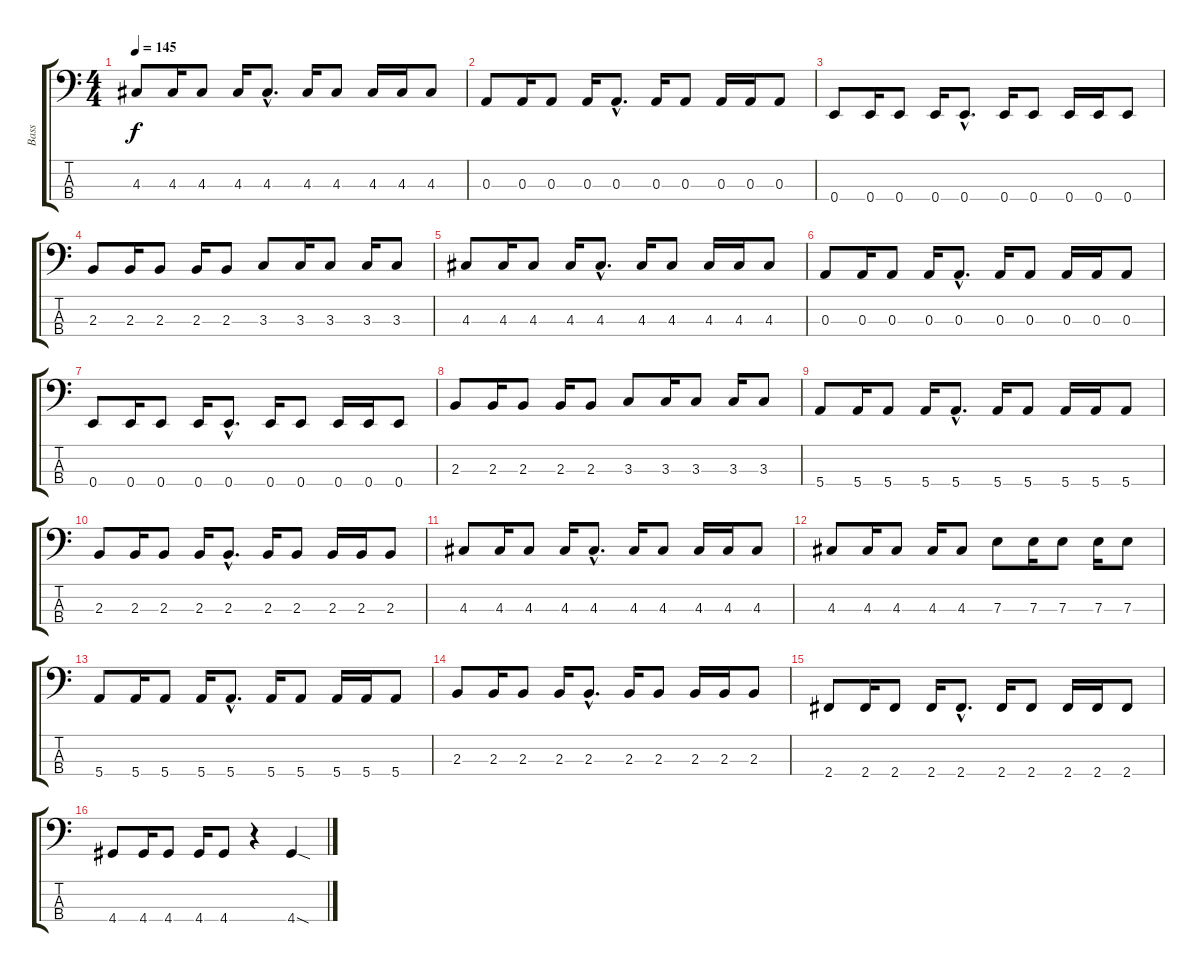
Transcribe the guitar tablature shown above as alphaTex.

\track ("Bass" "Bass") {instrument electricbasspick}
\staff {score tabs}
\tuning (G2 D2 A1 E1) {hide}
\ts (4 4)
\tempo 145
\clef f4
\ks c
4.3.8{dy f} 4.3.16 4.3.8 4.3.16 4.3{hac}.8{d} 4.3.16 4.3.8 4.3.16 4.3.16 4.3.8 |
0.3.8 0.3.16 0.3.8 0.3.16 0.3{hac}.8{d} 0.3.16 0.3.8 0.3.16 0.3.16 0.3.8 |
0.4.8 0.4.16 0.4.8 0.4.16 0.4{hac}.8{d} 0.4.16 0.4.8 0.4.16 0.4.16 0.4.8 |
2.3.8 2.3.16 2.3.8 2.3.16 2.3.8 3.3.8 3.3.16 3.3.8 3.3.16 3.3.8 |
4.3.8 4.3.16 4.3.8 4.3.16 4.3{hac}.8{d} 4.3.16 4.3.8 4.3.16 4.3.16 4.3.8 |
0.3.8 0.3.16 0.3.8 0.3.16 0.3{hac}.8{d} 0.3.16 0.3.8 0.3.16 0.3.16 0.3.8 |
0.4.8 0.4.16 0.4.8 0.4.16 0.4{hac}.8{d} 0.4.16 0.4.8 0.4.16 0.4.16 0.4.8 |
2.3.8 2.3.16 2.3.8 2.3.16 2.3.8 3.3.8 3.3.16 3.3.8 3.3.16 3.3.8 |
5.4.8 5.4.16 5.4.8 5.4.16 5.4{hac}.8{d} 5.4.16 5.4.8 5.4.16 5.4.16 5.4.8 |
2.3.8 2.3.16 2.3.8 2.3.16 2.3{hac}.8{d} 2.3.16 2.3.8 2.3.16 2.3.16 2.3.8 |
4.3.8 4.3.16 4.3.8 4.3.16 4.3{hac}.8{d} 4.3.16 4.3.8 4.3.16 4.3.16 4.3.8 |
4.3.8 4.3.16 4.3.8 4.3.16 4.3.8 7.3.8 7.3.16 7.3.8 7.3.16 7.3.8 |
5.4.8 5.4.16 5.4.8 5.4.16 5.4{hac}.8{d} 5.4.16 5.4.8 5.4.16 5.4.16 5.4.8 |
2.3.8 2.3.16 2.3.8 2.3.16 2.3{hac}.8{d} 2.3.16 2.3.8 2.3.16 2.3.16 2.3.8 |
2.4.8 2.4.16 2.4.8 2.4.16 2.4{hac}.8{d} 2.4.16 2.4.8 2.4.16 2.4.16 2.4.8 |
4.4.8 4.4.16 4.4.8 4.4.16 4.4.8 r.4 4.4{sod}.4
